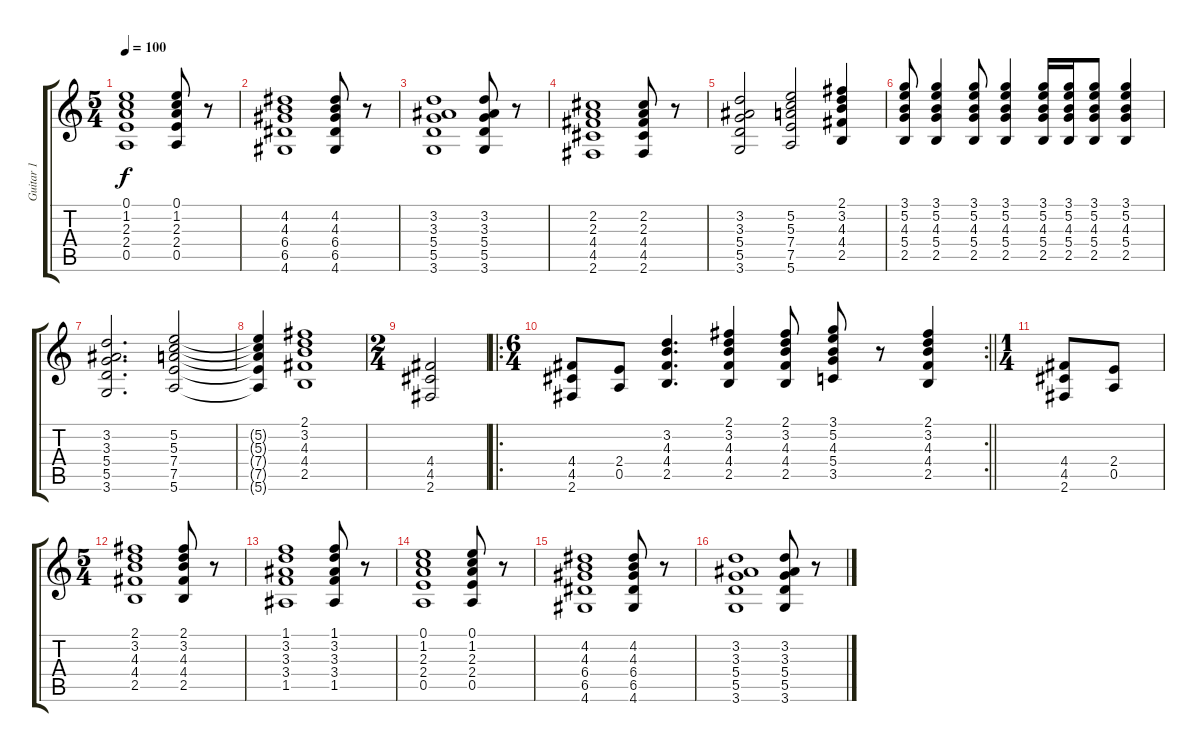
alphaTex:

\track ("Guitar 1" "Guitar 1") {instrument acousticguitarsteel}
\staff {score tabs}
\tuning (E4 B3 G3 D3 A2 E2) {hide}
\ts (5 4)
\tempo 100
\clef g2
\ks c
(0.1 1.2 2.3 2.4 0.5).1{dy f} (0.1 1.2 2.3 2.4 0.5).8 r.8 |
(4.2 4.3 6.4 6.5 4.6).1 (4.2 4.3 6.4 6.5 4.6).8 r.8 |
(3.2 3.3 5.4 5.5 3.6).1 (3.2 3.3 5.4 5.5 3.6).8 r.8 |
(2.2 2.3 4.4 4.5 2.6).1 (2.2 2.3 4.4 4.5 2.6).8 r.8 |
(3.2 3.3 5.4 5.5 3.6).2 (5.2 5.3 7.4 7.5 5.6).2 (2.1 3.2 4.3 4.4 2.5).4 |
(3.1 5.2 4.3 5.4 2.5).8 (3.1 5.2 4.3 5.4 2.5).4 (3.1 5.2 4.3 5.4 2.5).8 (3.1 5.2 4.3 5.4 2.5).4 (3.1 5.2 4.3 5.4 2.5).16 (3.1 5.2 4.3 5.4 2.5).16 (3.1 5.2 4.3 5.4 2.5).8 (3.1 5.2 4.3 5.4 2.5).4 |
(3.2 3.3 5.4 5.5 3.6).2{d} (5.2 5.3 7.4 7.5 5.6).2 |
(5.2{t} 5.3{t} 7.4{t} 7.5{t} 5.6{t}).4 (2.1 3.2 4.3 4.4 2.5).1 |
\ts (2 4)
(4.4 4.5 2.6).2 |
\ro
\rc 2
\ts (6 4)
\barLineRight lightlight
(4.4 4.5 2.6).8 (2.4 0.5).8 (3.2 4.3 4.4 2.5).4{d} (2.1 3.2 4.3 4.4 2.5).4 (2.1 3.2 4.3 4.4 2.5).8 (3.1 5.2 4.3 5.4 3.5).8 r.8 (2.1 3.2 4.3 4.4 2.5).4 |
\ts (1 4)
(4.4 4.5 2.6).8 (2.4 0.5).8 |
\ts (5 4)
(2.1 3.2 4.3 4.4 2.5).1 (2.1 3.2 4.3 4.4 2.5).8 r.8 |
(1.1 3.2 3.3 3.4 1.5).1 (1.1 3.2 3.3 3.4 1.5).8 r.8 |
(0.1 1.2 2.3 2.4 0.5).1 (0.1 1.2 2.3 2.4 0.5).8 r.8 |
(4.2 4.3 6.4 6.5 4.6).1 (4.2 4.3 6.4 6.5 4.6).8 r.8 |
(3.2 3.3 5.4 5.5 3.6).1 (3.2 3.3 5.4 5.5 3.6).8 r.8
